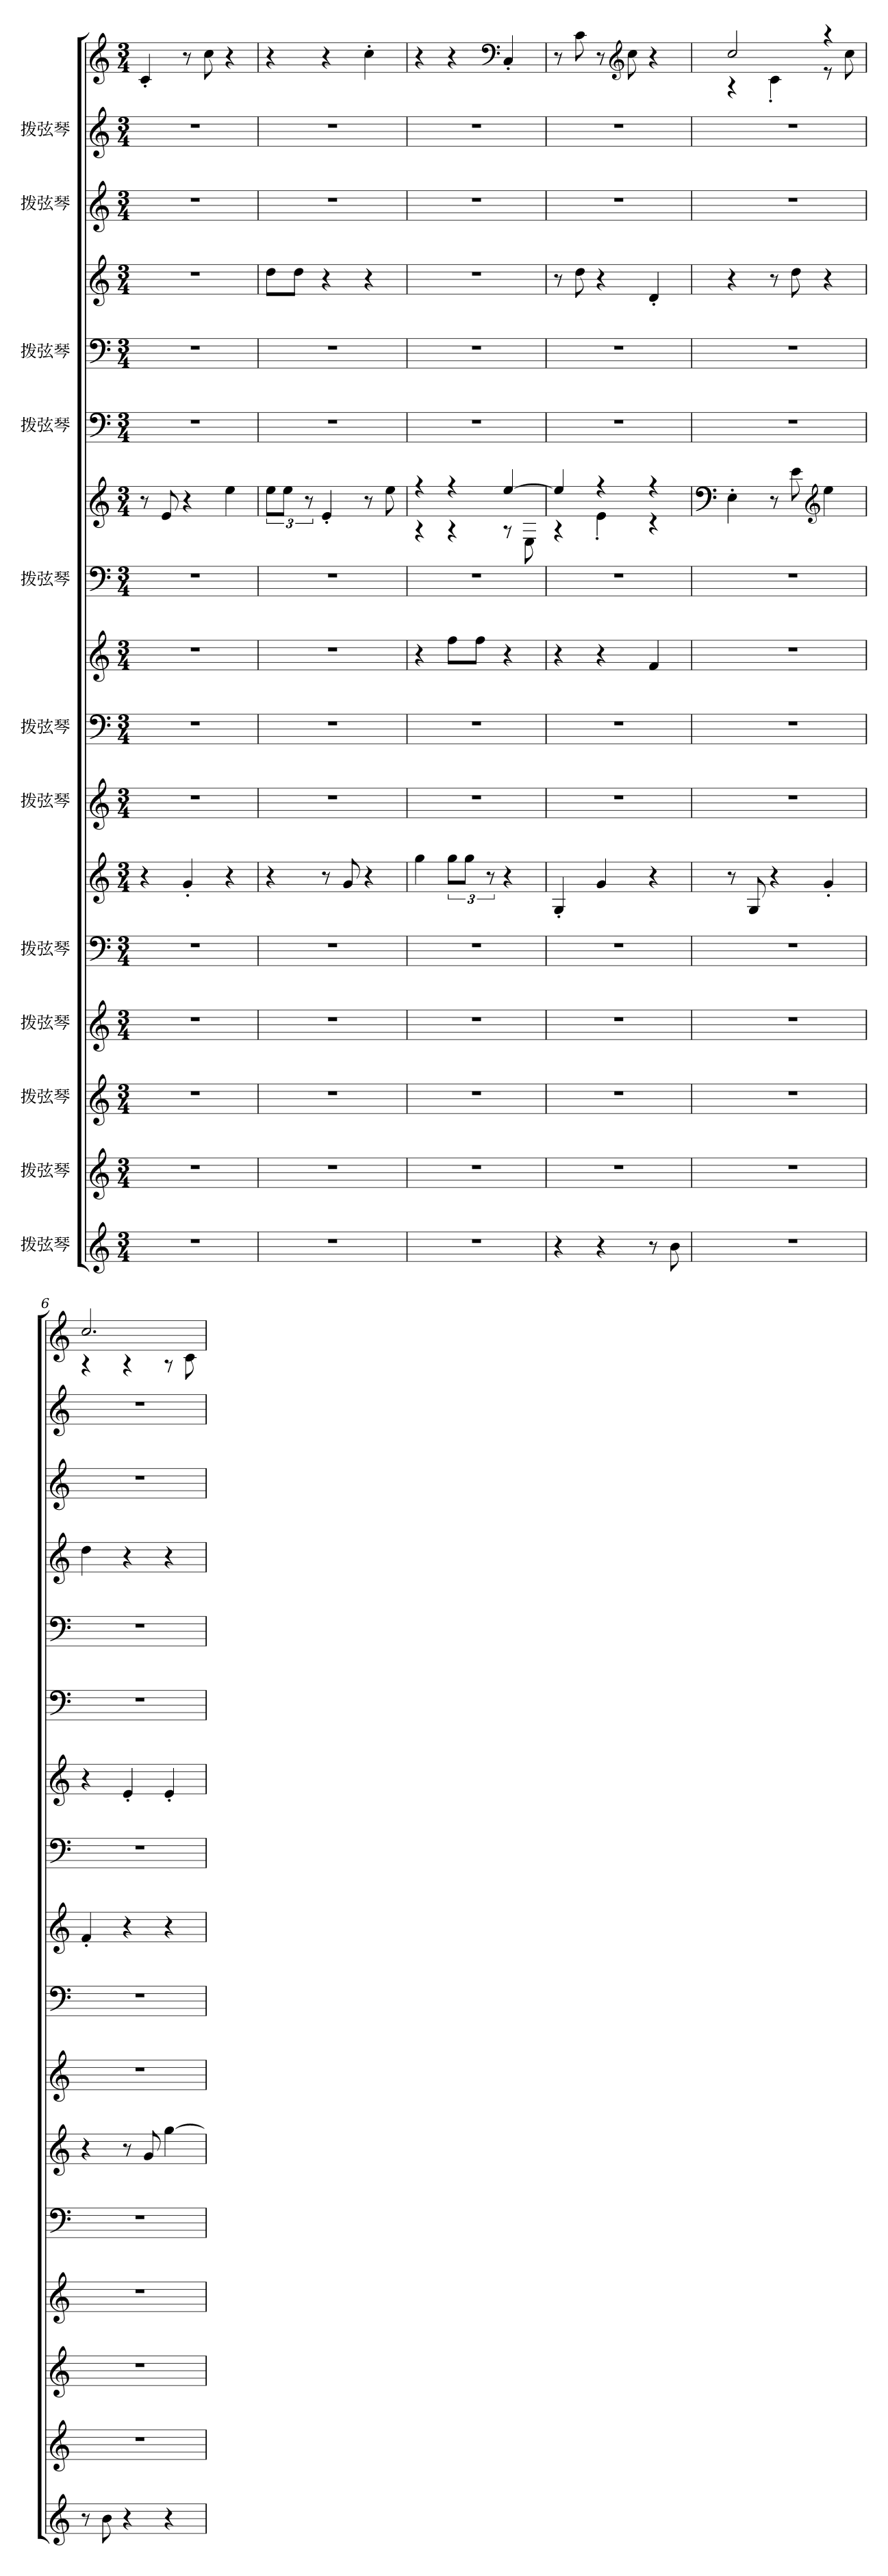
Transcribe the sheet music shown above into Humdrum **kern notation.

**kern	**kern	**kern	**kern	**kern	**kern	**kern	**kern	**kern	**kern	**kern	**kern	**kern	**kern	**kern	**kern	**kern
*part12	*part11	*part10	*part9	*part8	*part8	*part7	*part6	*part6	*part5	*part5	*part4	*part3	*part3	*part2	*part1	*part1
*staff17	*staff16	*staff15	*staff14	*staff13	*staff12	*staff11	*staff10	*staff9	*staff8	*staff7	*staff6	*staff5	*staff4	*staff3	*staff2	*staff1
*I"拨弦琴	*I"拨弦琴	*I"拨弦琴	*I"拨弦琴	*I"拨弦琴	*	*I"拨弦琴	*I"拨弦琴	*	*I"拨弦琴	*	*I"拨弦琴	*I"拨弦琴	*	*I"拨弦琴	*I"拨弦琴	*
*clefG2	*clefG2	*clefG2	*clefG2	*clefF4	*clefG2	*clefG2	*clefF4	*clefG2	*clefF4	*clefG2	*clefF4	*clefF4	*clefG2	*clefG2	*clefG2	*clefG2
*k[]	*k[]	*k[]	*k[]	*k[]	*k[]	*k[]	*k[]	*k[]	*k[]	*k[]	*k[]	*k[]	*k[]	*k[]	*k[]	*k[]
*M3/4	*M3/4	*M3/4	*M3/4	*M3/4	*M3/4	*M3/4	*M3/4	*M3/4	*M3/4	*M3/4	*M3/4	*M3/4	*M3/4	*M3/4	*M3/4	*M3/4
*MM120	*MM120	*MM120	*MM120	*MM120	*MM120	*MM120	*MM120	*MM120	*MM120	*MM120	*MM120	*MM120	*MM120	*MM120	*MM120	*MM120
=1	=1	=1	=1	=1	=1	=1	=1	=1	=1	=1	=1	=1	=1	=1	=1	=1
2.r	2.r	2.r	2.r	2.r	4r	2.r	2.r	2.r	2.r	8r	2.r	2.r	2.r	2.r	2.r	4c'/
.	.	.	.	.	.	.	.	.	.	8e/	.	.	.	.	.	.
.	.	.	.	.	4g'/	.	.	.	.	4r	.	.	.	.	.	8r
.	.	.	.	.	.	.	.	.	.	.	.	.	.	.	.	8cc\
.	.	.	.	.	4r	.	.	.	.	4ee\	.	.	.	.	.	4r
=2	=2	=2	=2	=2	=2	=2	=2	=2	=2	=2	=2	=2	=2	=2	=2	=2
2.r	2.r	2.r	2.r	2.r	4r	2.r	2.r	2.r	2.r	12ee\L	2.r	2.r	8dd\L	2.r	2.r	4r
.	.	.	.	.	.	.	.	.	.	12ee\J	.	.	.	.	.	.
.	.	.	.	.	.	.	.	.	.	.	.	.	8dd\J	.	.	.
.	.	.	.	.	.	.	.	.	.	12r	.	.	.	.	.	.
.	.	.	.	.	8r	.	.	.	.	4e'/	.	.	4r	.	.	4r
.	.	.	.	.	8g/	.	.	.	.	.	.	.	.	.	.	.
.	.	.	.	.	4r	.	.	.	.	8r	.	.	4r	.	.	4cc'\
.	.	.	.	.	.	.	.	.	.	8ee\	.	.	.	.	.	.
=3	=3	=3	=3	=3	=3	=3	=3	=3	=3	=3	=3	=3	=3	=3	=3	=3
*	*	*	*	*	*	*	*	*	*	*^	*	*	*	*	*	*
2.r	2.r	2.r	2.r	2.r	4gg\	2.r	2.r	4r	2.r	4r	4r	2.r	2.r	2.r	2.r	2.r	4r
.	.	.	.	.	12gg\L	.	.	8ff\L	.	4r	4r	.	.	.	.	.	4r
.	.	.	.	.	12gg\J	.	.	.	.	.	.	.	.	.	.	.	.
.	.	.	.	.	.	.	.	8ff\J	.	.	.	.	.	.	.	.	.
.	.	.	.	.	12r	.	.	.	.	.	.	.	.	.	.	.	.
*	*	*	*	*	*	*	*	*	*	*	*	*	*	*	*	*	*clefF4
.	.	.	.	.	4r	.	.	4r	.	[4ee/	8r	.	.	.	.	.	4C'/
.	.	.	.	.	.	.	.	.	.	.	8E\	.	.	.	.	.	.
=4	=4	=4	=4	=4	=4	=4	=4	=4	=4	=4	=4	=4	=4	=4	=4	=4	=4
4r	2.r	2.r	2.r	2.r	4G'/	2.r	2.r	4r	2.r	4ee/]	4r	2.r	2.r	8r	2.r	2.r	8r
.	.	.	.	.	.	.	.	.	.	.	.	.	.	8dd\	.	.	8c\
4r	.	.	.	.	4g/	.	.	4r	.	4r	4e'\	.	.	4r	.	.	8r
*	*	*	*	*	*	*	*	*	*	*	*	*	*	*	*	*	*clefG2
.	.	.	.	.	.	.	.	.	.	.	.	.	.	.	.	.	8cc\
8r	.	.	.	.	4r	.	.	4f/	.	4r	4r	.	.	4d'/	.	.	4r
8b\	.	.	.	.	.	.	.	.	.	.	.	.	.	.	.	.	.
*	*	*	*	*	*	*	*	*	*	*v	*v	*	*	*	*	*	*
=5	=5	=5	=5	=5	=5	=5	=5	=5	=5	=5	=5	=5	=5	=5	=5	=5
*	*	*	*	*	*	*	*	*	*	*clefF4	*	*	*	*	*	*
*	*	*	*	*	*	*	*	*	*	*	*	*	*	*	*	*^
2.r	2.r	2.r	2.r	2.r	8r	2.r	2.r	2.r	2.r	4E'\	2.r	2.r	4r	2.r	2.r	2cc/	4r
.	.	.	.	.	8G/	.	.	.	.	.	.	.	.	.	.	.	.
.	.	.	.	.	4r	.	.	.	.	8r	.	.	8r	.	.	.	4c'\
.	.	.	.	.	.	.	.	.	.	8e\	.	.	8dd\	.	.	.	.
*	*	*	*	*	*	*	*	*	*	*clefG2	*	*	*	*	*	*	*
.	.	.	.	.	4g'/	.	.	.	.	4ee\	.	.	4r	.	.	4r	8r
.	.	.	.	.	.	.	.	.	.	.	.	.	.	.	.	.	8cc\
!!LO:PB:g=z	!!
=6	=6	=6	=6	=6	=6	=6	=6	=6	=6	=6	=6	=6	=6	=6	=6	=6	=6
8r	2.r	2.r	2.r	2.r	4r	2.r	2.r	4f'/	2.r	4r	2.r	2.r	4dd\	2.r	2.r	2.cc/	4r
8b\	.	.	.	.	.	.	.	.	.	.	.	.	.	.	.	.	.
4r	.	.	.	.	8r	.	.	4r	.	4e'/	.	.	4r	.	.	.	4r
.	.	.	.	.	8g/	.	.	.	.	.	.	.	.	.	.	.	.
4r	.	.	.	.	[4gg\	.	.	4r	.	4e'/	.	.	4r	.	.	.	8r
.	.	.	.	.	.	.	.	.	.	.	.	.	.	.	.	.	8c\
*	*	*	*	*	*	*	*	*	*	*	*	*	*	*	*	*v	*v
=	=	=	=	=	=	=	=	=	=	=	=	=	=	=	=	=
*-	*-	*-	*-	*-	*-	*-	*-	*-	*-	*-	*-	*-	*-	*-	*-	*-
